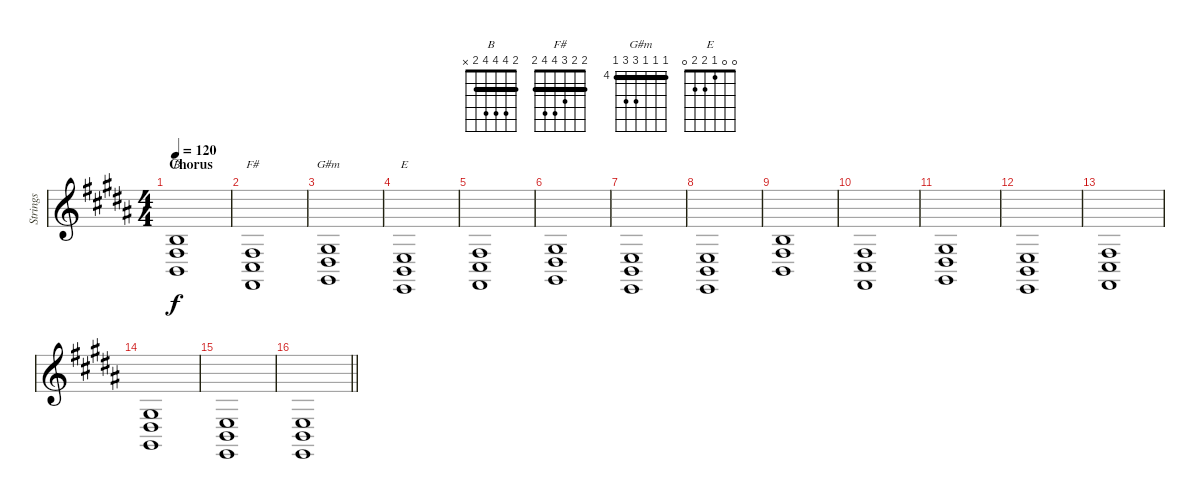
\track ("Strings" "Strings") {instrument stringensemble2}
\staff {score}
\tuning (E4 B3 G3 D3 A2 E2) {hide}
\chord ("B" 2 4 4 4 2 x) {barre 2}
\chord ("F#" 2 2 3 4 4 2) {barre 2}
\chord ("G#m" 4 4 4 6 6 4) {firstfret 4 barre 4}
\chord ("E" 0 0 1 2 2 0)
\ts (4 4)
\section ("" "Chorus")
\tempo 120
\clef g2
\ks b
(4.3 4.4 2.5).1{ch "B" dy f} |
(4.4 4.5 2.6).1{ch "F#"} |
(6.4 6.5 4.6).1{ch "G#m"} |
(2.4 2.5 0.6).1{ch "E"} |
(4.4 4.5 2.6).1 |
(6.4 6.5 4.6).1 |
(2.4 2.5 0.6).1 |
(2.4 2.5 0.6).1 |
(4.3 4.4 2.5).1 |
(4.4 4.5 2.6).1 |
(6.4 6.5 4.6).1 |
(2.4 2.5 0.6).1 |
(4.4 4.5 2.6).1 |
(6.4 6.5 4.6).1 |
(2.4 2.5 0.6).1 |
\barLineRight lightlight
(2.4 2.5 0.6).1
